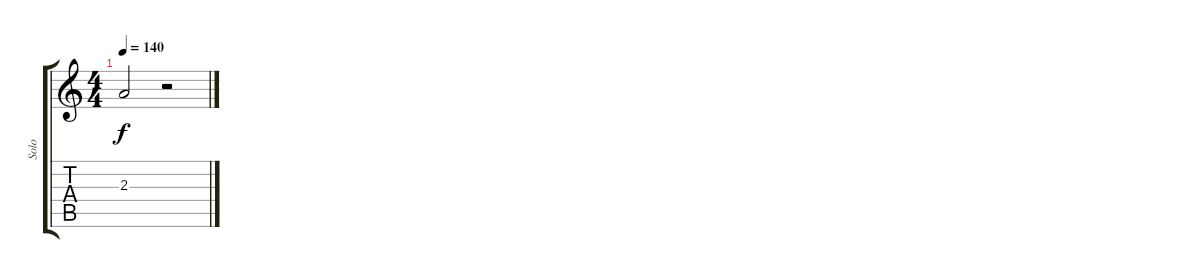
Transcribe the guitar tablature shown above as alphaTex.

\track ("Solo" "Solo") {instrument electricguitarclean}
\staff {score tabs}
\tuning (E4 B3 G3 D3 A2 E2) {hide}
\ts (4 4)
\tempo 140
\clef g2
\ks c
2.3.2{dy f} r.2
